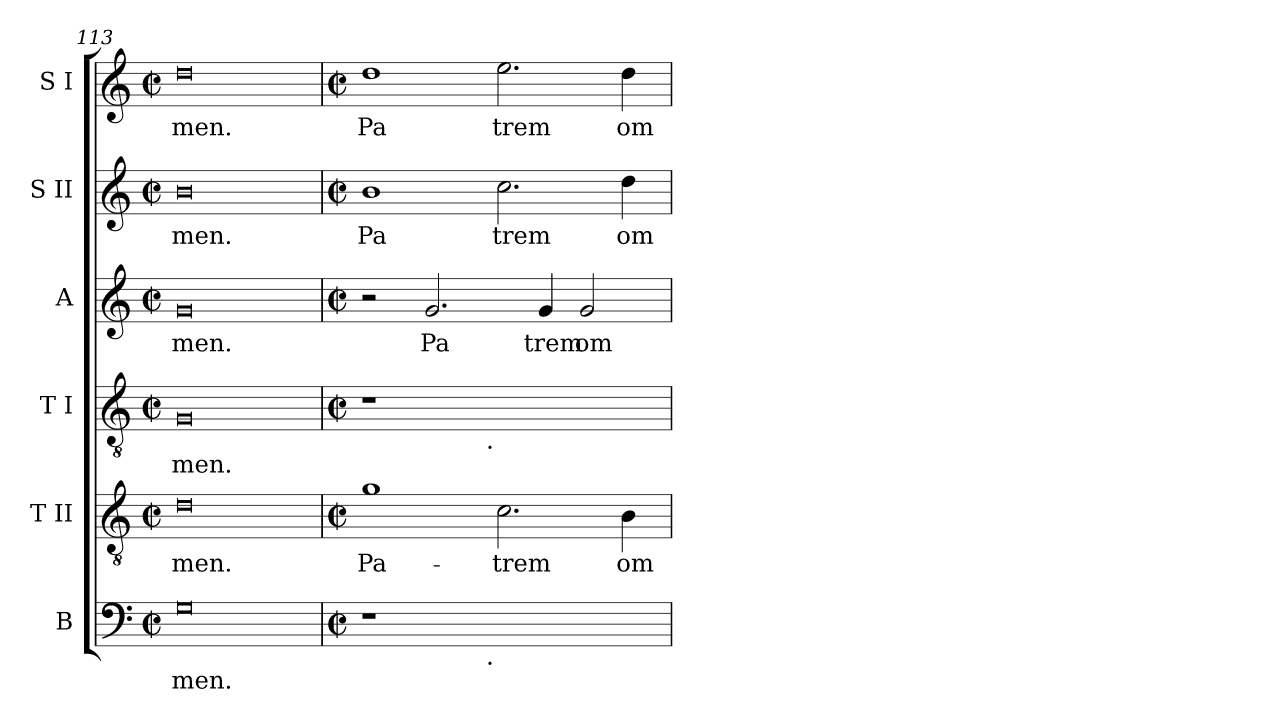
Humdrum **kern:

**kern	**text	**kern	**text	**kern	**text	**kern	**text	**kern	**text	**kern	**text
*part6	*part6	*part5	*part5	*part4	*part4	*part3	*part3	*part2	*part2	*part1	*part1
*staff6	*staff6	*staff5	*staff5	*staff4	*staff4	*staff3	*staff3	*staff2	*staff2	*staff1	*staff1
*I"B	*	*I"T II	*	*I"T I	*	*I"A	*	*I"S II	*	*I"S I	*
*I'B	*	*I'T II	*	*I'T I	*	*I'A	*	*I'S II	*	*I'S I	*
*clefF4	*	*clefGv2	*	*clefGv2	*	*clefG2	*	*clefG2	*	*clefG2	*
*k[]	*	*k[]	*	*k[]	*	*k[]	*	*k[]	*	*k[]	*
*C:	*	*C:	*	*C:	*	*C:	*	*C:	*	*C:	*
*M2/2	*	*M2/2	*	*M2/2	*	*M2/2	*	*M2/2	*	*M2/2	*
*met(c|)	*	*met(c|)	*	*met(c|)	*	*met(c|)	*	*met(c|)	*	*met(c|)	*
=113	=113	=113	=113	=113	=113	=113	=113	=113	=113	=113	=113
!	!LO:LY:b:cj	!	!LO:LY:b:cj	!	!LO:LY:b:cj	!	!LO:LY:b:cj	!	!LO:LY:b:cj	!	!LO:LY:b:cj
0G	men.	0d	men.	0G	men.	0g	men.	0b	men.	0dd	-men.
!!LO:PB:g=z
=114!	=114!	=114!	=114!	=114!	=114!	=114!	=114!	=114!	=114!	=114!	=114!
*M2/2	*	*M2/2	*	*M2/2	*	*M2/2	*	*M2/2	*	*M2/2	*
*met(c|)	*	*met(c|)	*	*met(c|)	*	*met(c|)	*	*met(c|)	*	*met(c|)	*
!	!	!	!LO:LY:b:cj	!	!	!	!	!	!LO:LY:b:cj	!	!LO:LY:b:cj
*^	*	*	*	*^	*	*	*	*	*	*	*
1r	2ryy	.	1g	Pa-	1r	2ryy	.	2r	.	1b	Pa	1dd	Pa
!	!	!	!	!	!	!	!	!	!LO:LY:b:cj	!	!	!	!
.	4...ryy	.	.	.	.	4...ryy	.	2.g/	Pa	.	.	.	.
!	!	!	!	!	!	!LO:TX:b:t=.	!	!	!	!	!	!	!
!	!LO:TX:b:t=.	!	!	!	!	!	!	!	!	!	!	!	!
.	1ryy	.	.	.	.	1ryy	.	.	.	.	.	.	.
!	!	!	!	!LO:LY:b:cj	!	!	!	!	!	!	!LO:LY:b:cj	!	!LO:LY:b:cj
1ryy	.	.	2.c\	-trem	1ryy	.	.	.	.	2.cc\	trem	2.ee\	trem
!	!	!	!	!	!	!	!	!	!LO:LY:b:cj	!	!	!	!
.	.	.	.	.	.	.	.	4g/	trem	.	.	.	.
!	!	!	!	!	!	!	!	!	!LO:LY:b:cj	!	!	!	!
.	.	.	.	.	.	.	.	2g/	om	.	.	.	.
!	!	!	!	!LO:LY:b:cj	!	!	!	!	!	!	!LO:LY:b:cj	!	!LO:LY:b:cj
.	.	.	4B\	om-	.	.	.	.	.	4dd\	om	4dd\	om
.	32ryy	.	.	.	.	32ryy	.	.	.	.	.	.	.
*v	*v	*	*	*	*v	*v	*	*	*	*	*	*	*
=	=	=	=	=	=	=	=	=	=	=	=
*-	*-	*-	*-	*-	*-	*-	*-	*-	*-	*-	*-
